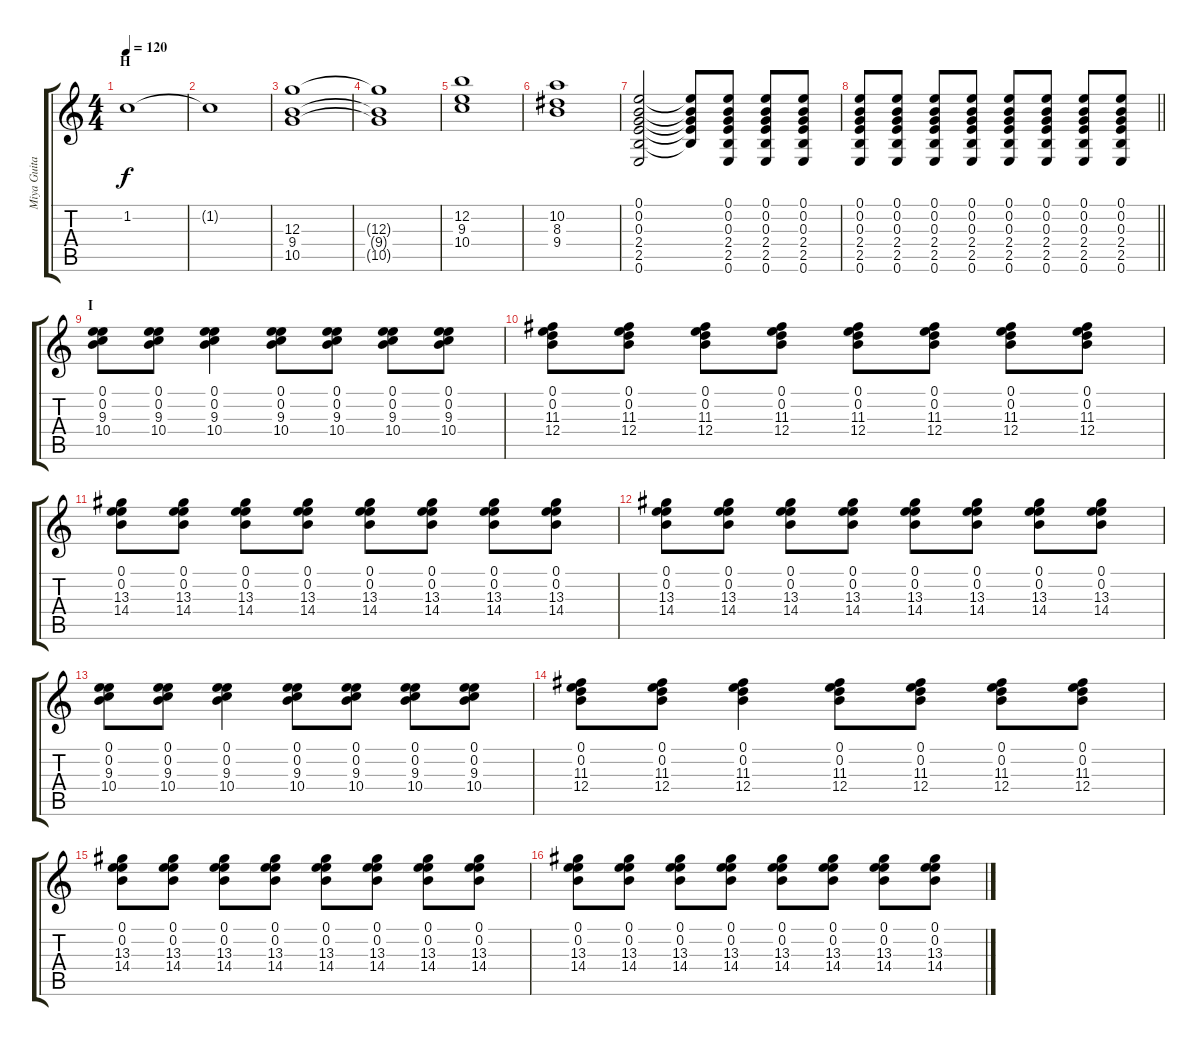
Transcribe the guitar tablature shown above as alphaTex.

\track ("Miya Guitar I" "Miya Guita") {instrument electricguitarclean}
\staff {score tabs}
\tuning (E4 B3 G3 D3 A2 E2) {hide}
\ts (4 4)
\section ("" "H")
\tempo 120
\clef g2
\ks c
1.2.1{dy f} |
1.2{t}.1 |
(12.3 9.4 10.5).1 |
(12.3{t} 9.4{t} 10.5{t}).1 |
(12.2 9.3 10.4).1 |
(10.2 8.3 9.4).1 |
(0.1 0.2 0.3 2.4 2.5 0.6).2 (0.1{t} 0.2{t} 0.3{t} 2.4{t} 2.5{t}).8 (0.1 0.2 0.3 2.4 2.5 0.6).8 (0.1 0.2 0.3 2.4 2.5 0.6).8 (0.1 0.2 0.3 2.4 2.5 0.6).8 |
\barLineRight lightlight
(0.1 0.2 0.3 2.4 2.5 0.6).8 (0.1 0.2 0.3 2.4 2.5 0.6).8 (0.1 0.2 0.3 2.4 2.5 0.6).8 (0.1 0.2 0.3 2.4 2.5 0.6).8 (0.1 0.2 0.3 2.4 2.5 0.6).8 (0.1 0.2 0.3 2.4 2.5 0.6).8 (0.1 0.2 0.3 2.4 2.5 0.6).8 (0.1 0.2 0.3 2.4 2.5 0.6).8 |
\section ("" "I")
(0.1 0.2 9.3 10.4).8 (0.1 0.2 9.3 10.4).8 (0.1 0.2 9.3 10.4).4 (0.1 0.2 9.3 10.4).8 (0.1 0.2 9.3 10.4).8 (0.1 0.2 9.3 10.4).8 (0.1 0.2 9.3 10.4).8 |
(0.1 0.2 11.3 12.4).8 (0.1 0.2 11.3 12.4).8 (0.1 0.2 11.3 12.4).8 (0.1 0.2 11.3 12.4).8 (0.1 0.2 11.3 12.4).8 (0.1 0.2 11.3 12.4).8 (0.1 0.2 11.3 12.4).8 (0.1 0.2 11.3 12.4).8 |
(0.1 0.2 13.3 14.4).8 (0.1 0.2 13.3 14.4).8 (0.1 0.2 13.3 14.4).8 (0.1 0.2 13.3 14.4).8 (0.1 0.2 13.3 14.4).8 (0.1 0.2 13.3 14.4).8 (0.1 0.2 13.3 14.4).8 (0.1 0.2 13.3 14.4).8 |
(0.1 0.2 13.3 14.4).8 (0.1 0.2 13.3 14.4).8 (0.1 0.2 13.3 14.4).8 (0.1 0.2 13.3 14.4).8 (0.1 0.2 13.3 14.4).8 (0.1 0.2 13.3 14.4).8 (0.1 0.2 13.3 14.4).8 (0.1 0.2 13.3 14.4).8 |
(0.1 0.2 9.3 10.4).8 (0.1 0.2 9.3 10.4).8 (0.1 0.2 9.3 10.4).4 (0.1 0.2 9.3 10.4).8 (0.1 0.2 9.3 10.4).8 (0.1 0.2 9.3 10.4).8 (0.1 0.2 9.3 10.4).8 |
(0.1 0.2 11.3 12.4).8 (0.1 0.2 11.3 12.4).8 (0.1 0.2 11.3 12.4).4 (0.1 0.2 11.3 12.4).8 (0.1 0.2 11.3 12.4).8 (0.1 0.2 11.3 12.4).8 (0.1 0.2 11.3 12.4).8 |
(0.1 0.2 13.3 14.4).8 (0.1 0.2 13.3 14.4).8 (0.1 0.2 13.3 14.4).8 (0.1 0.2 13.3 14.4).8 (0.1 0.2 13.3 14.4).8 (0.1 0.2 13.3 14.4).8 (0.1 0.2 13.3 14.4).8 (0.1 0.2 13.3 14.4).8 |
(0.1 0.2 13.3 14.4).8 (0.1 0.2 13.3 14.4).8 (0.1 0.2 13.3 14.4).8 (0.1 0.2 13.3 14.4).8 (0.1 0.2 13.3 14.4).8 (0.1 0.2 13.3 14.4).8 (0.1 0.2 13.3 14.4).8 (0.1 0.2 13.3 14.4).8
